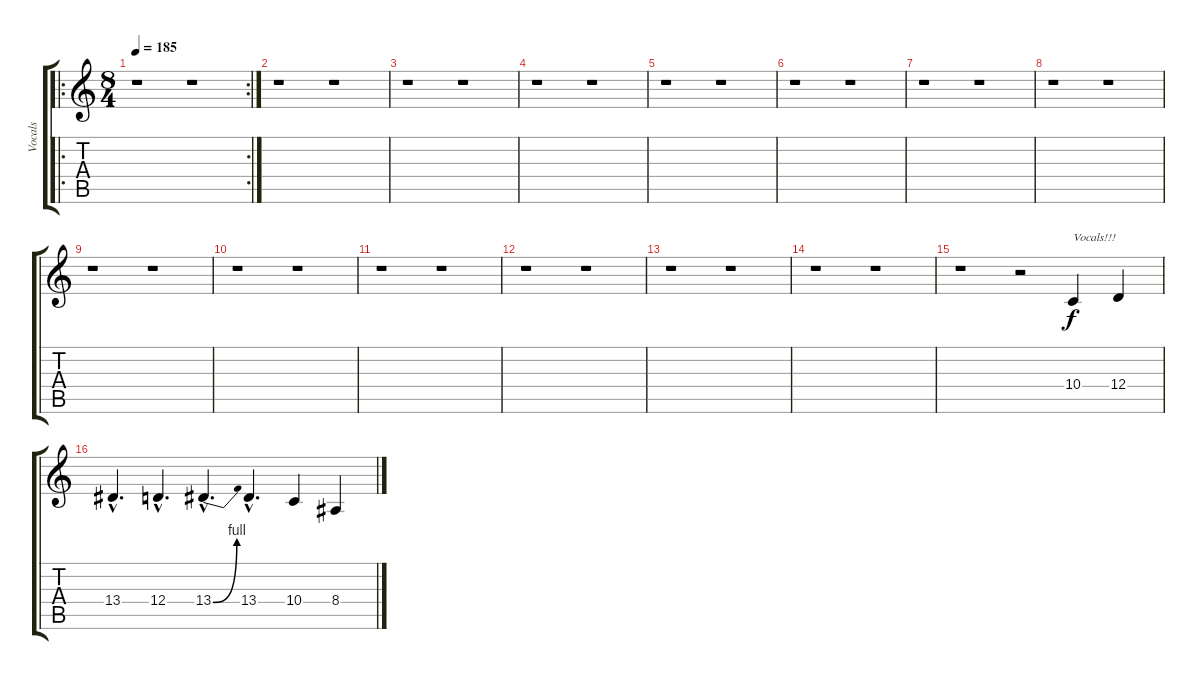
\track ("Vocals" "Vocals") {instrument lead6voice}
\staff {score tabs}
\tuning (E4 B3 G3 D3 A2 E2) {hide}
\ro
\rc 2
\ts (8 4)
\tempo 185
\clef g2
\ks c
r.1{dy f instrument lead6voice} r.1 |
r.1 r.1 |
r.1 r.1 |
r.1 r.1 |
r.1 r.1 |
r.1 r.1 |
r.1 r.1 |
r.1 r.1 |
r.1 r.1 |
r.1 r.1 |
r.1 r.1 |
r.1 r.1 |
r.1 r.1 |
r.1 r.1 |
r.1 r.2 10.4.4{txt "Vocals!!!"} 12.4.4 |
13.4{hac}.4{d} 12.4{hac}.4{d} 13.4{be (bend 0 0 60 4) hac}.4{d} 13.4{hac}.4{d} 10.4.4 8.4.4
